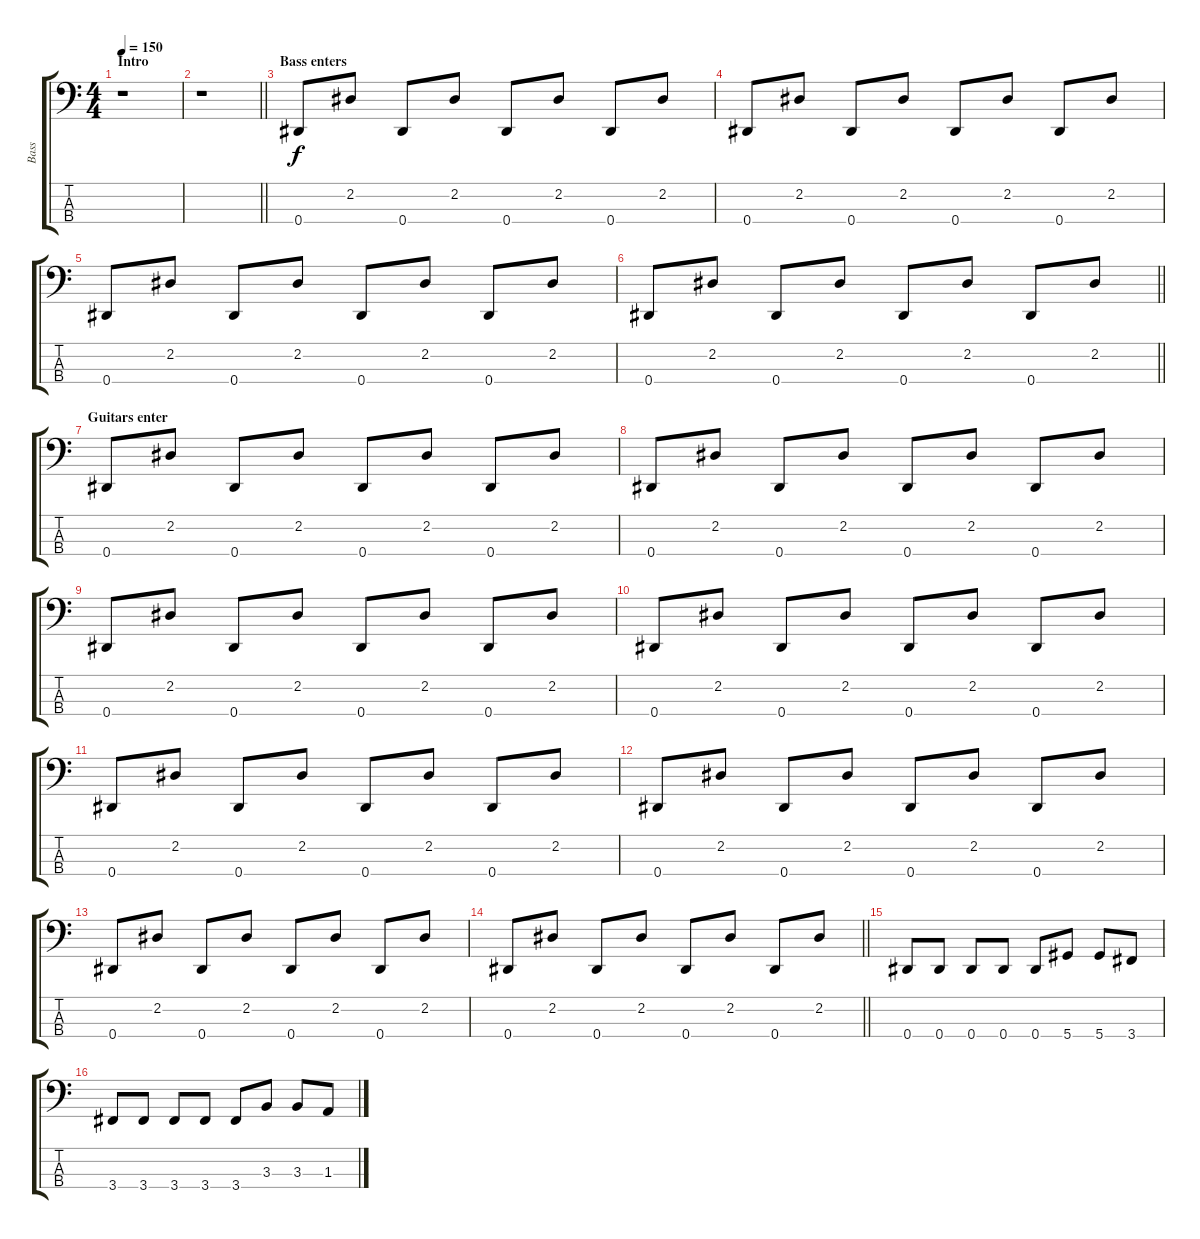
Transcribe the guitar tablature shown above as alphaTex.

\track ("Bass" "Bass") {instrument electricbasspick}
\staff {score tabs}
\tuning (Gb2 Db2 Ab1 Eb1) {hide}
\ts (4 4)
\section ("" "Intro")
\tempo 150
\clef f4
\ks c
r.1{dy f instrument electricbasspick} |
\barLineRight lightlight
r.1 |
\section ("" "Bass enters")
0.4.8 2.2.8 0.4.8 2.2.8 0.4.8 2.2.8 0.4.8 2.2.8 |
0.4.8 2.2.8 0.4.8 2.2.8 0.4.8 2.2.8 0.4.8 2.2.8 |
0.4.8 2.2.8 0.4.8 2.2.8 0.4.8 2.2.8 0.4.8 2.2.8 |
\barLineRight lightlight
0.4.8 2.2.8 0.4.8 2.2.8 0.4.8 2.2.8 0.4.8 2.2.8 |
\section ("" "Guitars enter")
0.4.8 2.2.8 0.4.8 2.2.8 0.4.8 2.2.8 0.4.8 2.2.8 |
0.4.8 2.2.8 0.4.8 2.2.8 0.4.8 2.2.8 0.4.8 2.2.8 |
0.4.8 2.2.8 0.4.8 2.2.8 0.4.8 2.2.8 0.4.8 2.2.8 |
0.4.8 2.2.8 0.4.8 2.2.8 0.4.8 2.2.8 0.4.8 2.2.8 |
0.4.8 2.2.8 0.4.8 2.2.8 0.4.8 2.2.8 0.4.8 2.2.8 |
0.4.8 2.2.8 0.4.8 2.2.8 0.4.8 2.2.8 0.4.8 2.2.8 |
0.4.8 2.2.8 0.4.8 2.2.8 0.4.8 2.2.8 0.4.8 2.2.8 |
\barLineRight lightlight
0.4.8 2.2.8 0.4.8 2.2.8 0.4.8 2.2.8 0.4.8 2.2.8 |
\section ("" "")
0.4.8 0.4.8 0.4.8 0.4.8 0.4.8 5.4.8 5.4.8 3.4.8 |
3.4.8 3.4.8 3.4.8 3.4.8 3.4.8 3.3.8 3.3.8 1.3.8
